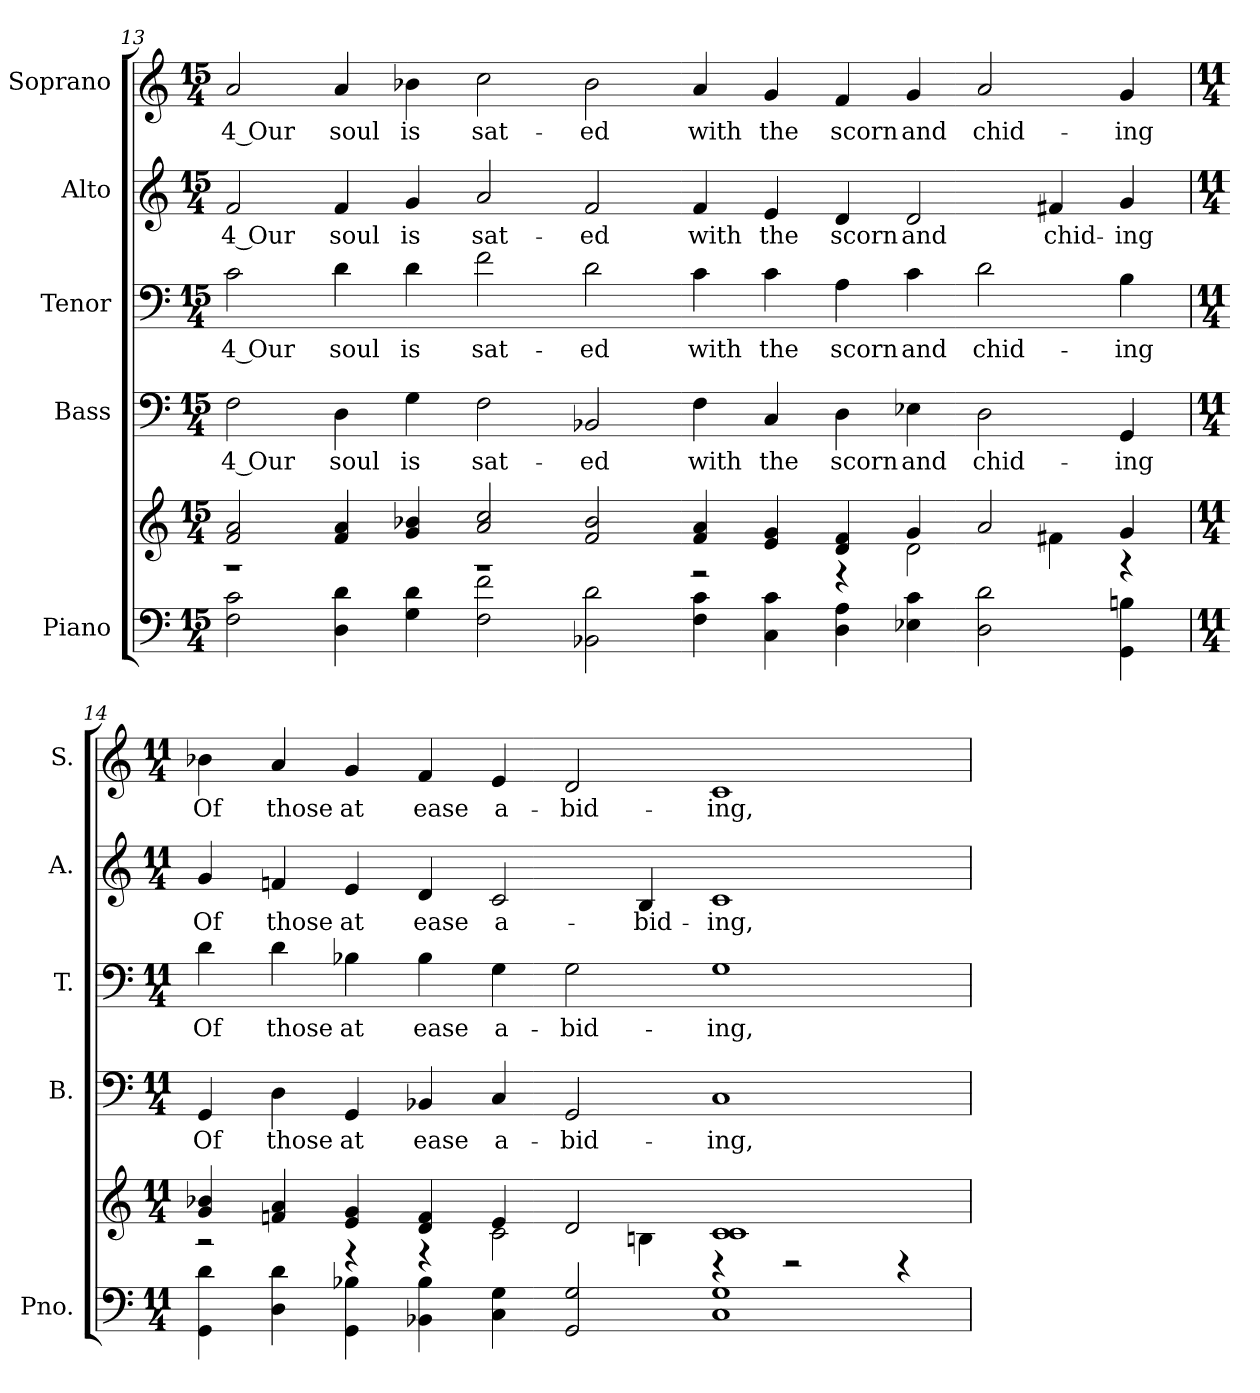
**kern	**kern	**kern	**text	**kern	**text	**kern	**text	**kern	**text
*part5	*part5	*part4	*part4	*part3	*part3	*part2	*part2	*part1	*part1
*staff6	*staff5	*staff4	*staff4	*staff3	*staff3	*staff2	*staff2	*staff1	*staff1
*I"Piano	*	*I"Bass	*	*I"Tenor	*	*I"Alto	*	*I"Soprano	*
*I'Pno.	*	*I'B.	*	*I'T.	*	*I'A.	*	*I'S.	*
!!LO:PB:g=z
*clefF4	*clefG2	*clefF4	*	*clefF4	*	*clefG2	*	*clefG2	*
*k[]	*k[]	*k[]	*	*k[]	*	*k[]	*	*k[]	*
*C:	*C:	*C:	*	*C:	*	*C:	*	*C:	*
*M15/4	*M15/4	*M15/4	*	*M15/4	*	*M15/4	*	*M15/4	*
=13	=13	=13	=13	=13	=13	=13	=13	=13	=13
*	*^	*	*	*	*	*	*	*	*
!	!	!	!	!LO:LY:b:color=#000000	!	!	!	!	!	!
!	!	!	!	!	!	!LO:LY:b:color=#000000	!	!	!	!
!	!	!	!	!	!	!	!	!LO:LY:b:color=#000000	!	!
!	!	!	!	!	!	!	!	!	!	!LO:LY:b:color=#000000
2Fi\ 2ci	2fi/ 2ai	1r	2Fi\	4 Our	2ci\	4 Our	2fi/	4 Our	2ai/	4 Our
!	!	!	!	!LO:LY:b:color=#000000	!	!	!	!	!	!
!	!	!	!	!	!	!LO:LY:b:color=#000000	!	!	!	!
!	!	!	!	!	!	!	!	!LO:LY:b:color=#000000	!	!
!	!	!	!	!	!	!	!	!	!	!LO:LY:b:color=#000000
4Di\ 4di	4fi/ 4ai	.	4Di\	soul	4di\	soul	4fi/	soul	4ai/	soul
!	!	!	!	!LO:LY:b:color=#000000	!	!	!	!	!	!
!	!	!	!	!	!	!LO:LY:b:color=#000000	!	!	!	!
!	!	!	!	!	!	!	!	!LO:LY:b:color=#000000	!	!
!	!	!	!	!	!	!	!	!	!	!LO:LY:b:color=#000000
4Gi\ 4di	4gi/ 4b-Xi	.	4Gi\	is	4di\	is	4gi/	is	4b-Xi\	is
!	!	!	!	!LO:LY:b:color=#000000	!	!	!	!	!	!
!	!	!	!	!	!	!LO:LY:b:color=#000000	!	!	!	!
!	!	!	!	!	!	!	!	!LO:LY:b:color=#000000	!	!
!	!	!	!	!	!	!	!	!	!	!LO:LY:b:color=#000000
2Fi\ 2fi	2ai/ 2cci	1r	2Fi\	sat-	2fi\	sat-	2ai/	sat-	2cci\	sat-
!	!	!	!	!LO:LY:b:color=#000000	!	!	!	!	!	!
!	!	!	!	!	!	!LO:LY:b:color=#000000	!	!	!	!
!	!	!	!	!	!	!	!	!LO:LY:b:color=#000000	!	!
!	!	!	!	!	!	!	!	!	!	!LO:LY:b:color=#000000
2BB-Xi\ 2di	2fi/ 2b-i	.	2BB-Xi/	-ed	2di\	-ed	2fi/	-ed	2b-i\	-ed
!	!	!	!	!LO:LY:b:color=#000000	!	!	!	!	!	!
!	!	!	!	!	!	!LO:LY:b:color=#000000	!	!	!	!
!	!	!	!	!	!	!	!	!LO:LY:b:color=#000000	!	!
!	!	!	!	!	!	!	!	!	!	!LO:LY:b:color=#000000
4Fi\ 4ci	4fi/ 4ai	2r	4Fi\	with	4ci\	with	4fi/	with	4ai/	with
!	!	!	!	!LO:LY:b:color=#000000	!	!	!	!	!	!
!	!	!	!	!	!	!LO:LY:b:color=#000000	!	!	!	!
!	!	!	!	!	!	!	!	!LO:LY:b:color=#000000	!	!
!	!	!	!	!	!	!	!	!	!	!LO:LY:b:color=#000000
4Ci\ 4ci	4ei/ 4gi	.	4Ci/	the	4ci\	the	4ei/	the	4gi/	the
!	!	!	!	!LO:LY:b:color=#000000	!	!	!	!	!	!
!	!	!	!	!	!	!LO:LY:b:color=#000000	!	!	!	!
!	!	!	!	!	!	!	!	!LO:LY:b:color=#000000	!	!
!	!	!	!	!	!	!	!	!	!	!LO:LY:b:color=#000000
4Di\ 4Ai	4di/ 4fi	4r	4Di\	scorn	4Ai\	scorn	4di/	scorn	4fi/	scorn
!	!	!	!	!LO:LY:b:color=#000000	!	!	!	!	!	!
!	!	!	!	!	!	!LO:LY:b:color=#000000	!	!	!	!
!	!	!	!	!	!	!	!	!LO:LY:b:color=#000000	!	!
!	!	!	!	!	!	!	!	!	!	!LO:LY:b:color=#000000
4E-Xi\ 4ci	4gi/	2di\	4E-Xi\	and	4ci\	and	2di/	and	4gi/	and
!	!	!	!	!LO:LY:b:color=#000000	!	!	!	!	!	!
!	!	!	!	!	!	!LO:LY:b:color=#000000	!	!	!	!
!	!	!	!	!	!	!	!	!	!	!LO:LY:b:color=#000000
2Di\ 2di	2ai/	.	2Di\	chid-	2di\	chid-	.	.	2ai/	chid-
!	!	!	!	!	!	!	!	!LO:LY:b:color=#000000	!	!
.	.	4f#Xi\	.	.	.	.	4f#Xi/	chid-	.	.
!	!	!	!	!LO:LY:b:color=#000000	!	!	!	!	!	!
!	!	!	!	!	!	!LO:LY:b:color=#000000	!	!	!	!
!	!	!	!	!	!	!	!	!LO:LY:b:color=#000000	!	!
!	!	!	!	!	!	!	!	!	!	!LO:LY:b:color=#000000
4GGi\ 4Bni	4gi/	4r	4GGi/	-ing	4Bi\	-ing	4gi/	-ing	4gi/	-ing
!!LO:PB:g=z
=14	=14	=14	=14	=14	=14	=14	=14	=14	=14	=14
*M11/4	*M11/4	*	*M11/4	*	*M11/4	*	*M11/4	*	*M11/4	*
!	!	!	!	!LO:LY:b:color=#000000	!	!	!	!	!	!
!	!	!	!	!	!	!LO:LY:b:color=#000000	!	!	!	!
!	!	!	!	!	!	!	!	!LO:LY:b:color=#000000	!	!
!	!	!	!	!	!	!	!	!	!	!LO:LY:b:color=#000000
4GGi\ 4di	4gi/ 4b-Xi	2r	4GGi/	Of	4di\	Of	4gi/	Of	4b-Xi\	Of
!	!	!	!	!LO:LY:b:color=#000000	!	!	!	!	!	!
!	!	!	!	!	!	!LO:LY:b:color=#000000	!	!	!	!
!	!	!	!	!	!	!	!	!LO:LY:b:color=#000000	!	!
!	!	!	!	!	!	!	!	!	!	!LO:LY:b:color=#000000
4Di\ 4di	4fni/ 4ai	.	4Di\	those	4di\	those	4fni/	those	4ai/	those
!	!	!	!	!LO:LY:b:color=#000000	!	!	!	!	!	!
!	!	!	!	!	!	!LO:LY:b:color=#000000	!	!	!	!
!	!	!	!	!	!	!	!	!LO:LY:b:color=#000000	!	!
!	!	!	!	!	!	!	!	!	!	!LO:LY:b:color=#000000
4GGi\ 4B-Xi	4ei/ 4gi	4r	4GGi/	at	4B-Xi\	at	4ei/	at	4gi/	at
!	!	!	!	!LO:LY:b:color=#000000	!	!	!	!	!	!
!	!	!	!	!	!	!LO:LY:b:color=#000000	!	!	!	!
!	!	!	!	!	!	!	!	!LO:LY:b:color=#000000	!	!
!	!	!	!	!	!	!	!	!	!	!LO:LY:b:color=#000000
4BB-Xi\ 4B-i	4di/ 4fi	4r	4BB-Xi/	ease	4B-i\	ease	4di/	ease	4fi/	ease
!	!	!	!	!LO:LY:b:color=#000000	!	!	!	!	!	!
!	!	!	!	!	!	!LO:LY:b:color=#000000	!	!	!	!
!	!	!	!	!	!	!	!	!LO:LY:b:color=#000000	!	!
!	!	!	!	!	!	!	!	!	!	!LO:LY:b:color=#000000
4Ci\ 4Gi	4ei/	2ci\	4Ci/	a-	4Gi\	a-	2ci/	a-	4ei/	a-
!	!	!	!	!LO:LY:b:color=#000000	!	!	!	!	!	!
!	!	!	!	!	!	!LO:LY:b:color=#000000	!	!	!	!
!	!	!	!	!	!	!	!	!	!	!LO:LY:b:color=#000000
2GGi/ 2Gi	2di/	.	2GGi/	-bid-	2Gi\	-bid-	.	.	2di/	-bid-
!	!	!	!	!	!	!	!	!LO:LY:b:color=#000000	!	!
.	.	4Bni\	.	.	.	.	4Bi/	-bid-	.	.
!	!	!	!	!LO:LY:b:color=#000000	!	!	!	!	!	!
!	!	!	!	!	!	!LO:LY:b:color=#000000	!	!	!	!
!	!	!	!	!	!	!	!	!LO:LY:b:color=#000000	!	!
!	!	!	!	!	!	!	!	!	!	!LO:LY:b:color=#000000
1Ci 1Gi	1ci 1ci	4r	1Ci	-ing,	1Gi	-ing,	1ci	-ing,	1ci	-ing,
.	.	2r	.	.	.	.	.	.	.	.
.	.	4r	.	.	.	.	.	.	.	.
*	*v	*v	*	*	*	*	*	*	*	*
=	=	=	=	=	=	=	=	=	=
*-	*-	*-	*-	*-	*-	*-	*-	*-	*-
